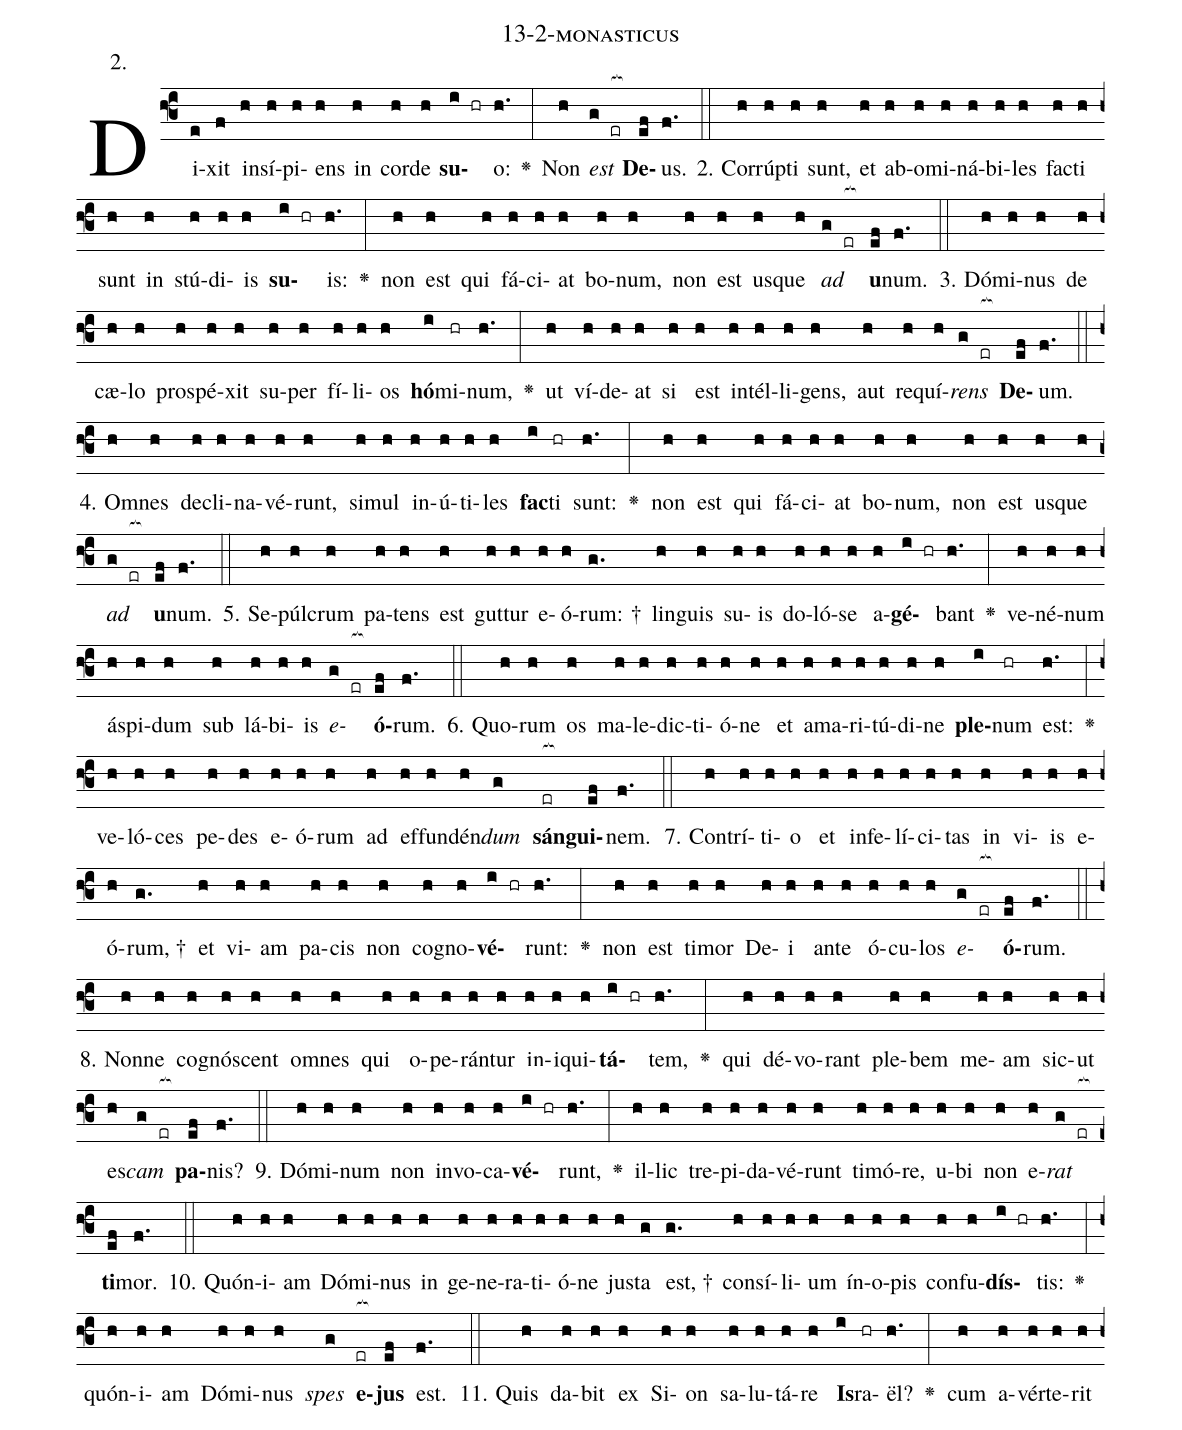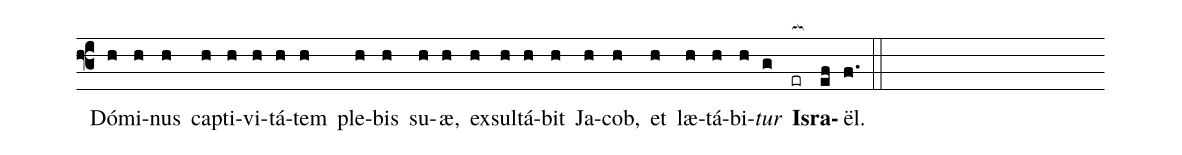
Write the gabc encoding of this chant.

name: 13-2-monasticus;
annotation: 2.;
%%
(f3)Di(e)xit(f) in(h)sí(h)pi(h)ens(h) in(h) cor(h)de(h) <b>su</b>(i hr)o:(h.) <v>\greheightstar</v>(:) Non(h) <i>est</i>(g er[ocb:1{]) <b>De</b>(ef[ocb:0}])us.(f.) (::)
2. Cor(h)rúp(h)ti(h) sunt,(h) et(h) ab(h)o(h)mi(h)ná(h)bi(h)les(h) fac(h)ti(h) sunt(h) in(h) stú(h)di(h)is(h) <b>su</b>(i hr)is:(h.) <v>\greheightstar</v>(:) non(h) est(h) qui(h) fá(h)ci(h)at(h) bo(h)num,(h) non(h) est(h) us(h)que(h) <i>ad</i>(g er[ocb:1{]) <b>u</b>(ef[ocb:0}])num.(f.) (::)
3. Dó(h)mi(h)nus(h) de(h) cæ(h)lo(h) pro(h)spé(h)xit(h) su(h)per(h) fí(h)li(h)os(h) <b>hó</b>(i)mi(hr)num,(h.) <v>\greheightstar</v>(:) ut(h) ví(h)de(h)at(h) si(h) est(h) in(h)tél(h)li(h)gens,(h) aut(h) re(h)quí(h)<i>rens</i>(g er[ocb:1{]) <b>De</b>(ef[ocb:0}])um.(f.) (::)
4. Om(h)nes(h) de(h)cli(h)na(h)vé(h)runt,(h) si(h)mul(h) in(h)ú(h)ti(h)les(h) <b>fac</b>(i)ti(hr) sunt:(h.) <v>\greheightstar</v>(:) non(h) est(h) qui(h) fá(h)ci(h)at(h) bo(h)num,(h) non(h) est(h) us(h)que(h) <i>ad</i>(g er[ocb:1{]) <b>u</b>(ef[ocb:0}])num.(f.) (::)
5. Se(h)púl(h)crum(h) pa(h)tens(h) est(h) gut(h)tur(h) e(h)ó(h)rum: †(g.) lin(h)guis(h) su(h)is(h) do(h)ló(h)se(h) a(h)<b>gé</b>(i hr)bant(h.) <v>\greheightstar</v>(:) ve(h)né(h)num(h) ás(h)pi(h)dum(h) sub(h) lá(h)bi(h)is(h) <i>e</i>(g er[ocb:1{])<b>ó</b>(ef[ocb:0}])rum.(f.) (::)
6. Quo(h)rum(h) os(h) ma(h)le(h)dic(h)ti(h)ó(h)ne(h) et(h) a(h)ma(h)ri(h)tú(h)di(h)ne(h) <b>ple</b>(i)num(hr) est:(h.) <v>\greheightstar</v>(:) ve(h)ló(h)ces(h) pe(h)des(h) e(h)ó(h)rum(h) ad(h) ef(h)fun(h)dén(h)<i>dum</i>(g) <b>sán</b>(er[ocb:1{])<b>gui</b>(ef[ocb:0}])nem.(f.) (::)
7. Con(h)trí(h)ti(h)o(h) et(h) in(h)fe(h)lí(h)ci(h)tas(h) in(h) vi(h)is(h) e(h)ó(h)rum, †(g.) et(h) vi(h)am(h) pa(h)cis(h) non(h) co(h)gno(h)<b>vé</b>(i hr)runt:(h.) <v>\greheightstar</v>(:) non(h) est(h) ti(h)mor(h) De(h)i(h) an(h)te(h) ó(h)cu(h)los(h) <i>e</i>(g er[ocb:1{])<b>ó</b>(ef[ocb:0}])rum.(f.) (::)
8. Non(h)ne(h) co(h)gnó(h)scent(h) om(h)nes(h) qui(h) o(h)pe(h)rán(h)tur(h) in(h)i(h)qui(h)<b>tá</b>(i hr)tem,(h.) <v>\greheightstar</v>(:) qui(h) dé(h)vo(h)rant(h) ple(h)bem(h) me(h)am(h) sic(h)ut(h) es(h)<i>cam</i>(g er[ocb:1{]) <b>pa</b>(ef[ocb:0}])nis?(f.) (::)
9. Dó(h)mi(h)num(h) non(h) in(h)vo(h)ca(h)<b>vé</b>(i hr)runt,(h.) <v>\greheightstar</v>(:) il(h)lic(h) tre(h)pi(h)da(h)vé(h)runt(h) ti(h)mó(h)re,(h) u(h)bi(h) non(h) e(h)<i>rat</i>(g er[ocb:1{]) <b>ti</b>(ef[ocb:0}])mor.(f.) (::)
10. Quón(h)i(h)am(h) Dó(h)mi(h)nus(h) in(h) ge(h)ne(h)ra(h)ti(h)ó(h)ne(h) jus(h)ta(g) est, †(g.) con(h)sí(h)li(h)um(h) ín(h)o(h)pis(h) con(h)fu(h)<b>dís</b>(i hr)tis:(h.) <v>\greheightstar</v>(:) quón(h)i(h)am(h) Dó(h)mi(h)nus(h) <i>spes</i>(g) <b>e</b>(er[ocb:1{])<b>jus</b>(ef[ocb:0}]) est.(f.) (::)
11. Quis(h) da(h)bit(h) ex(h) Si(h)on(h) sa(h)lu(h)tá(h)re(h) <b>Is</b>(i)ra(hr)ël?(h.) <v>\greheightstar</v>(:) cum(h) a(h)vér(h)te(h)rit(h) Dó(h)mi(h)nus(h) cap(h)ti(h)vi(h)tá(h)tem(h) ple(h)bis(h) su(h)æ,(h) ex(h)sul(h)tá(h)bit(h) Ja(h)cob,(h) et(h) læ(h)tá(h)bi(h)<i>tur</i>(g) <b>Is</b>(er[ocb:1{])<b>ra</b>(ef[ocb:0}])ël.(f.) (::)
